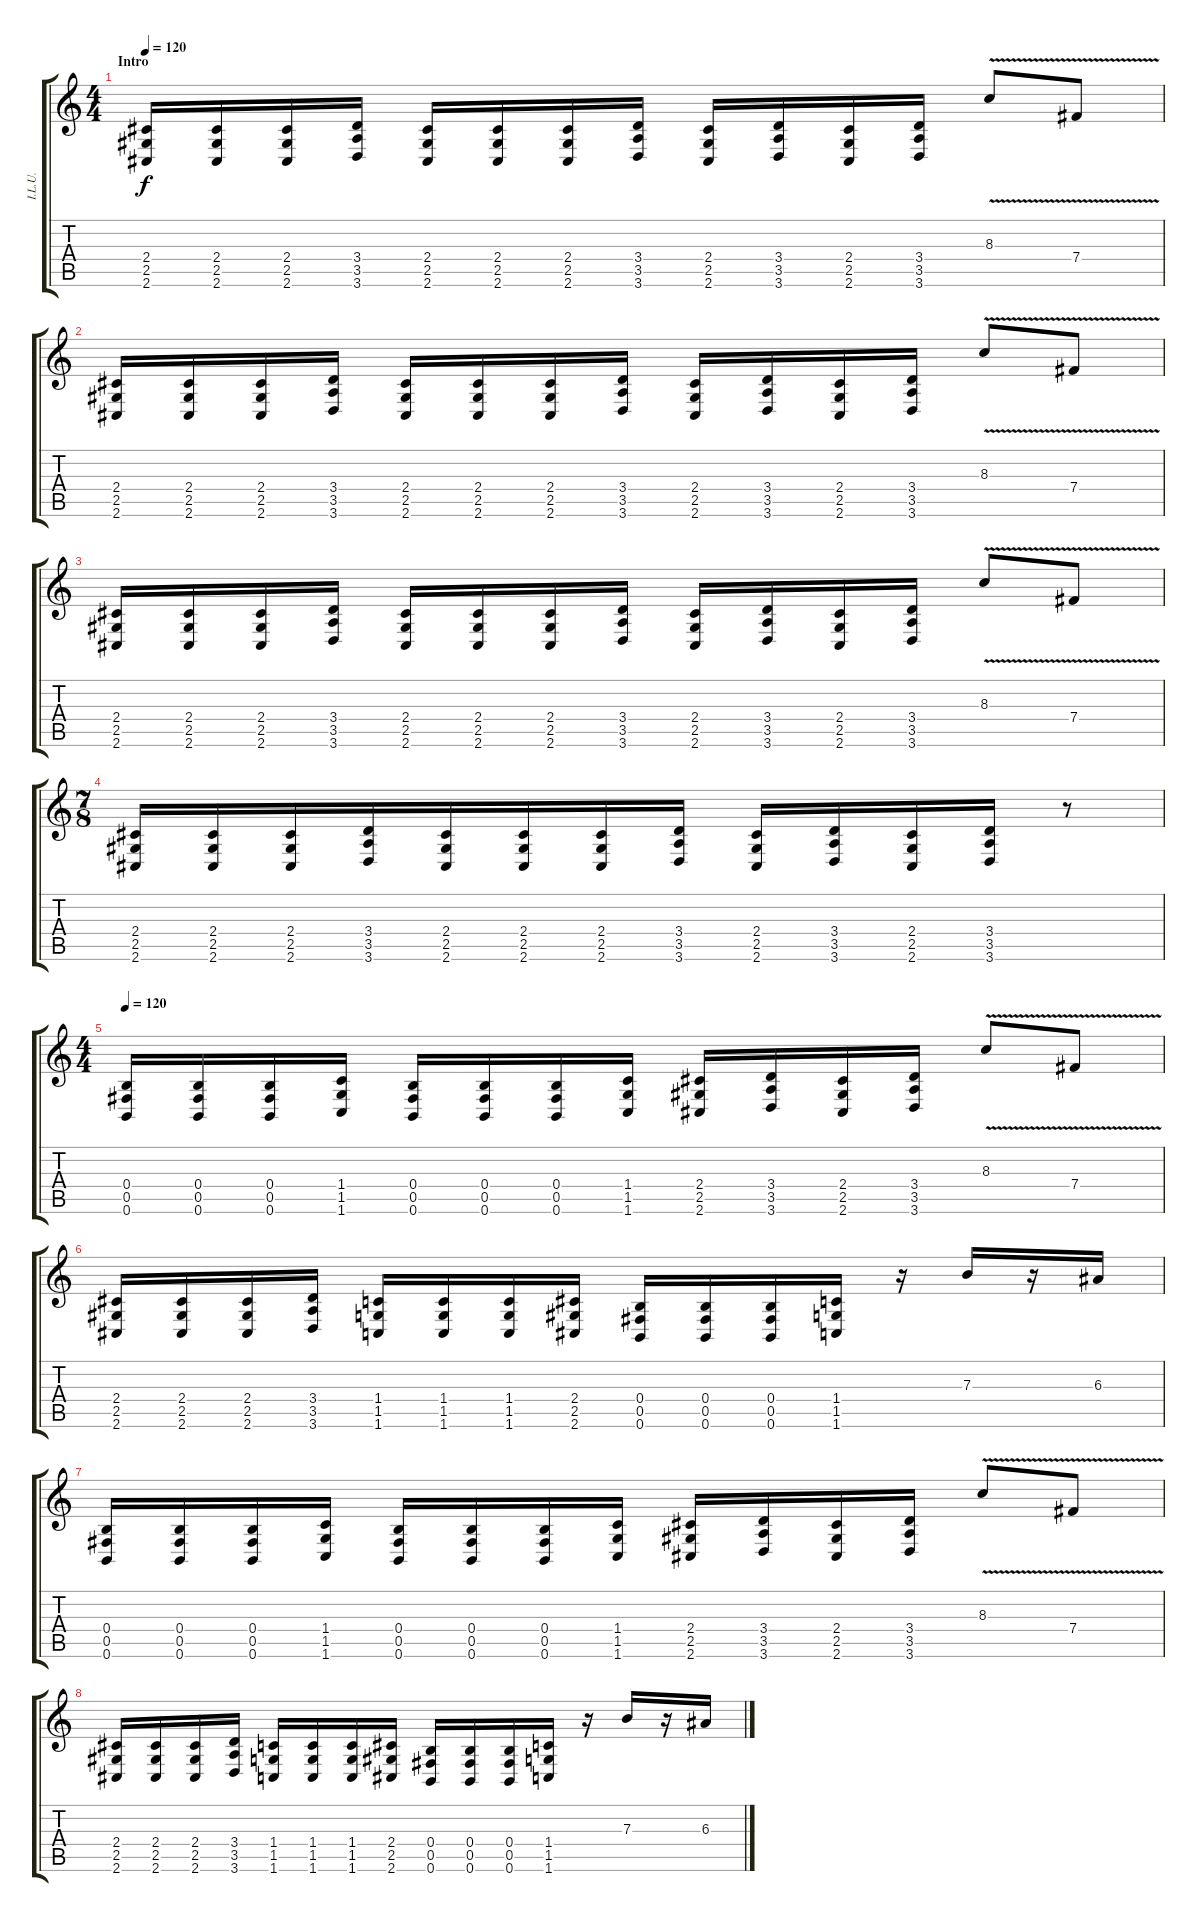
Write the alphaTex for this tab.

\track ("I.L.U." "I.L.U.") {instrument distortionguitar}
\staff {score tabs}
\tuning (Db4 Ab3 E3 B2 Gb2 B1) {hide}
\ts (4 4)
\section ("" "Intro")
\tempo 120
\tempo 100
\tempo 120
\clef g2
\ks c
(2.4 2.5 2.6).16{dy f instrument distortionguitar} (2.4 2.5 2.6).16 (2.4 2.5 2.6).16 (3.4 3.5 3.6).16 (2.4 2.5 2.6).16 (2.4 2.5 2.6).16 (2.4 2.5 2.6).16 (3.4 3.5 3.6).16 (2.4 2.5 2.6).16 (3.4 3.5 3.6).16 (2.4 2.5 2.6).16 (3.4 3.5 3.6).16 8.3{v}.8 7.4{v}.8 |
(2.4 2.5 2.6).16 (2.4 2.5 2.6).16 (2.4 2.5 2.6).16 (3.4 3.5 3.6).16 (2.4 2.5 2.6).16 (2.4 2.5 2.6).16 (2.4 2.5 2.6).16 (3.4 3.5 3.6).16 (2.4 2.5 2.6).16 (3.4 3.5 3.6).16 (2.4 2.5 2.6).16 (3.4 3.5 3.6).16 8.3{v}.8 7.4{v}.8 |
(2.4 2.5 2.6).16 (2.4 2.5 2.6).16 (2.4 2.5 2.6).16 (3.4 3.5 3.6).16 (2.4 2.5 2.6).16 (2.4 2.5 2.6).16 (2.4 2.5 2.6).16 (3.4 3.5 3.6).16 (2.4 2.5 2.6).16 (3.4 3.5 3.6).16 (2.4 2.5 2.6).16 (3.4 3.5 3.6).16 8.3{v}.8 7.4{v}.8 |
\ts (7 8)
(2.4 2.5 2.6).16 (2.4 2.5 2.6).16 (2.4 2.5 2.6).16 (3.4 3.5 3.6).16 (2.4 2.5 2.6).16 (2.4 2.5 2.6).16 (2.4 2.5 2.6).16 (3.4 3.5 3.6).16 (2.4 2.5 2.6).16 (3.4 3.5 3.6).16 (2.4 2.5 2.6).16 (3.4 3.5 3.6).16 r.8 |
\ts (4 4)
\tempo 120
(0.4 0.5 0.6).16 (0.4 0.5 0.6).16 (0.4 0.5 0.6).16 (1.4 1.5 1.6).16 (0.4 0.5 0.6).16 (0.4 0.5 0.6).16 (0.4 0.5 0.6).16 (1.4 1.5 1.6).16 (2.4 2.5 2.6).16 (3.4 3.5 3.6).16 (2.4 2.5 2.6).16 (3.4 3.5 3.6).16 8.3{v}.8 7.4{v}.8 |
(2.4 2.5 2.6).16 (2.4 2.5 2.6).16 (2.4 2.5 2.6).16 (3.4 3.5 3.6).16 (1.4 1.5 1.6).16 (1.4 1.5 1.6).16 (1.4 1.5 1.6).16 (2.4 2.5 2.6).16 (0.4 0.5 0.6).16 (0.4 0.5 0.6).16 (0.4 0.5 0.6).16 (1.4 1.5 1.6).16 r.16 7.3.16 r.16 6.3.16 |
(0.4 0.5 0.6).16 (0.4 0.5 0.6).16 (0.4 0.5 0.6).16 (1.4 1.5 1.6).16 (0.4 0.5 0.6).16 (0.4 0.5 0.6).16 (0.4 0.5 0.6).16 (1.4 1.5 1.6).16 (2.4 2.5 2.6).16 (3.4 3.5 3.6).16 (2.4 2.5 2.6).16 (3.4 3.5 3.6).16 8.3{v}.8 7.4{v}.8 |
(2.4 2.5 2.6).16 (2.4 2.5 2.6).16 (2.4 2.5 2.6).16 (3.4 3.5 3.6).16 (1.4 1.5 1.6).16 (1.4 1.5 1.6).16 (1.4 1.5 1.6).16 (2.4 2.5 2.6).16 (0.4 0.5 0.6).16 (0.4 0.5 0.6).16 (0.4 0.5 0.6).16 (1.4 1.5 1.6).16 r.16 7.3.16 r.16 6.3.16
